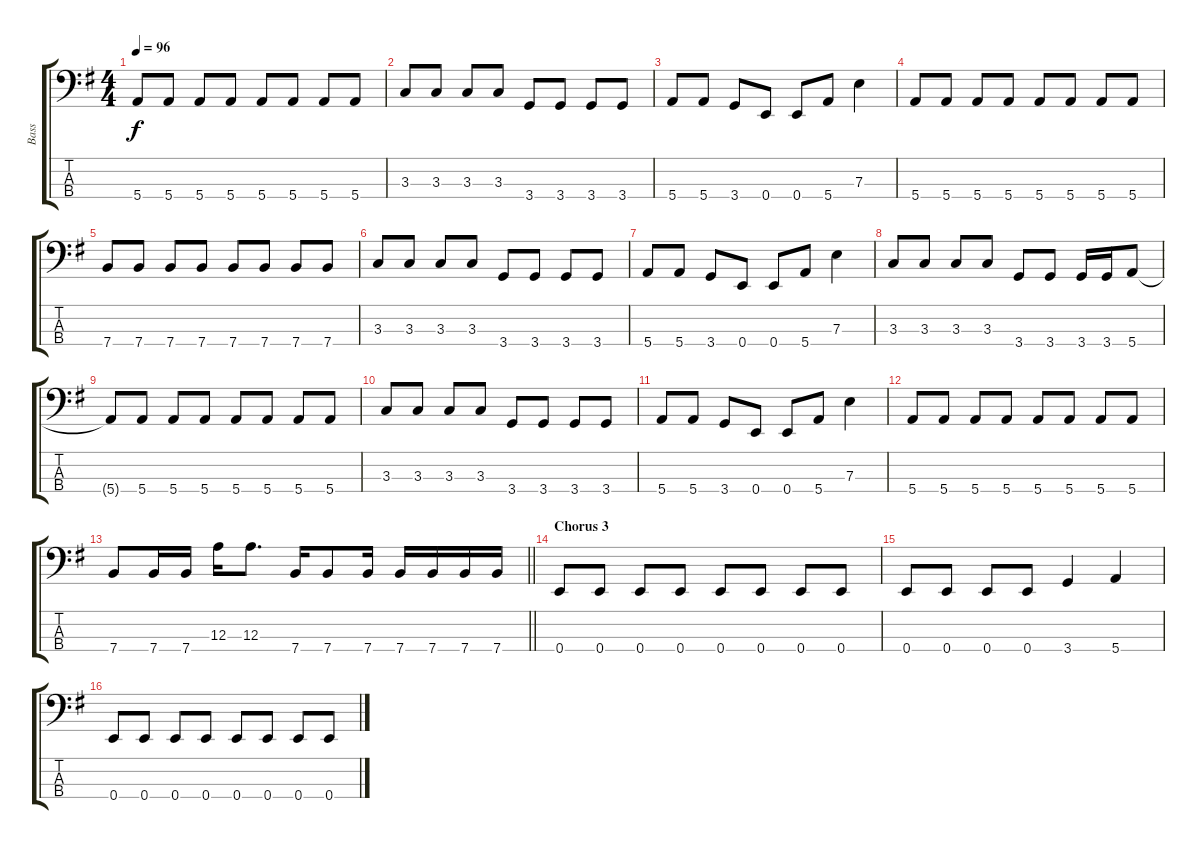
\track ("Bass" "Bass") {instrument electricbassfinger}
\staff {score tabs}
\tuning (G2 D2 A1 E1) {hide}
\ts (4 4)
\tempo 96
\clef f4
\ks g
5.4{t}.8{dy f} 5.4.8 5.4.8 5.4.8 5.4.8 5.4.8 5.4.8 5.4.8 |
3.3.8 3.3.8 3.3.8 3.3.8 3.4.8 3.4.8 3.4.8 3.4.8 |
5.4.8 5.4.8 3.4.8 0.4.8 0.4.8 5.4.8 7.3.4 |
5.4.8 5.4.8 5.4.8 5.4.8 5.4.8 5.4.8 5.4.8 5.4.8 |
7.4.8 7.4.8 7.4.8 7.4.8 7.4.8 7.4.8 7.4.8 7.4.8 |
3.3.8 3.3.8 3.3.8 3.3.8 3.4.8 3.4.8 3.4.8 3.4.8 |
5.4.8 5.4.8 3.4.8 0.4.8 0.4.8 5.4.8 7.3.4 |
3.3.8 3.3.8 3.3.8 3.3.8 3.4.8 3.4.8 3.4.16 3.4.16 5.4.8 |
5.4{t}.8 5.4.8 5.4.8 5.4.8 5.4.8 5.4.8 5.4.8 5.4.8 |
3.3.8 3.3.8 3.3.8 3.3.8 3.4.8 3.4.8 3.4.8 3.4.8 |
5.4.8 5.4.8 3.4.8 0.4.8 0.4.8 5.4.8 7.3.4 |
5.4.8 5.4.8 5.4.8 5.4.8 5.4.8 5.4.8 5.4.8 5.4.8 |
\barLineRight lightlight
7.4.8 7.4.16 7.4.16 12.3.16 12.3.8{d} 7.4.16 7.4.8 7.4.16 7.4.16 7.4.16 7.4.16 7.4.16 |
\section ("" "Chorus 3")
0.4.8 0.4.8 0.4.8 0.4.8 0.4.8 0.4.8 0.4.8 0.4.8 |
0.4.8 0.4.8 0.4.8 0.4.8 3.4.4 5.4.4 |
0.4.8 0.4.8 0.4.8 0.4.8 0.4.8 0.4.8 0.4.8 0.4.8
